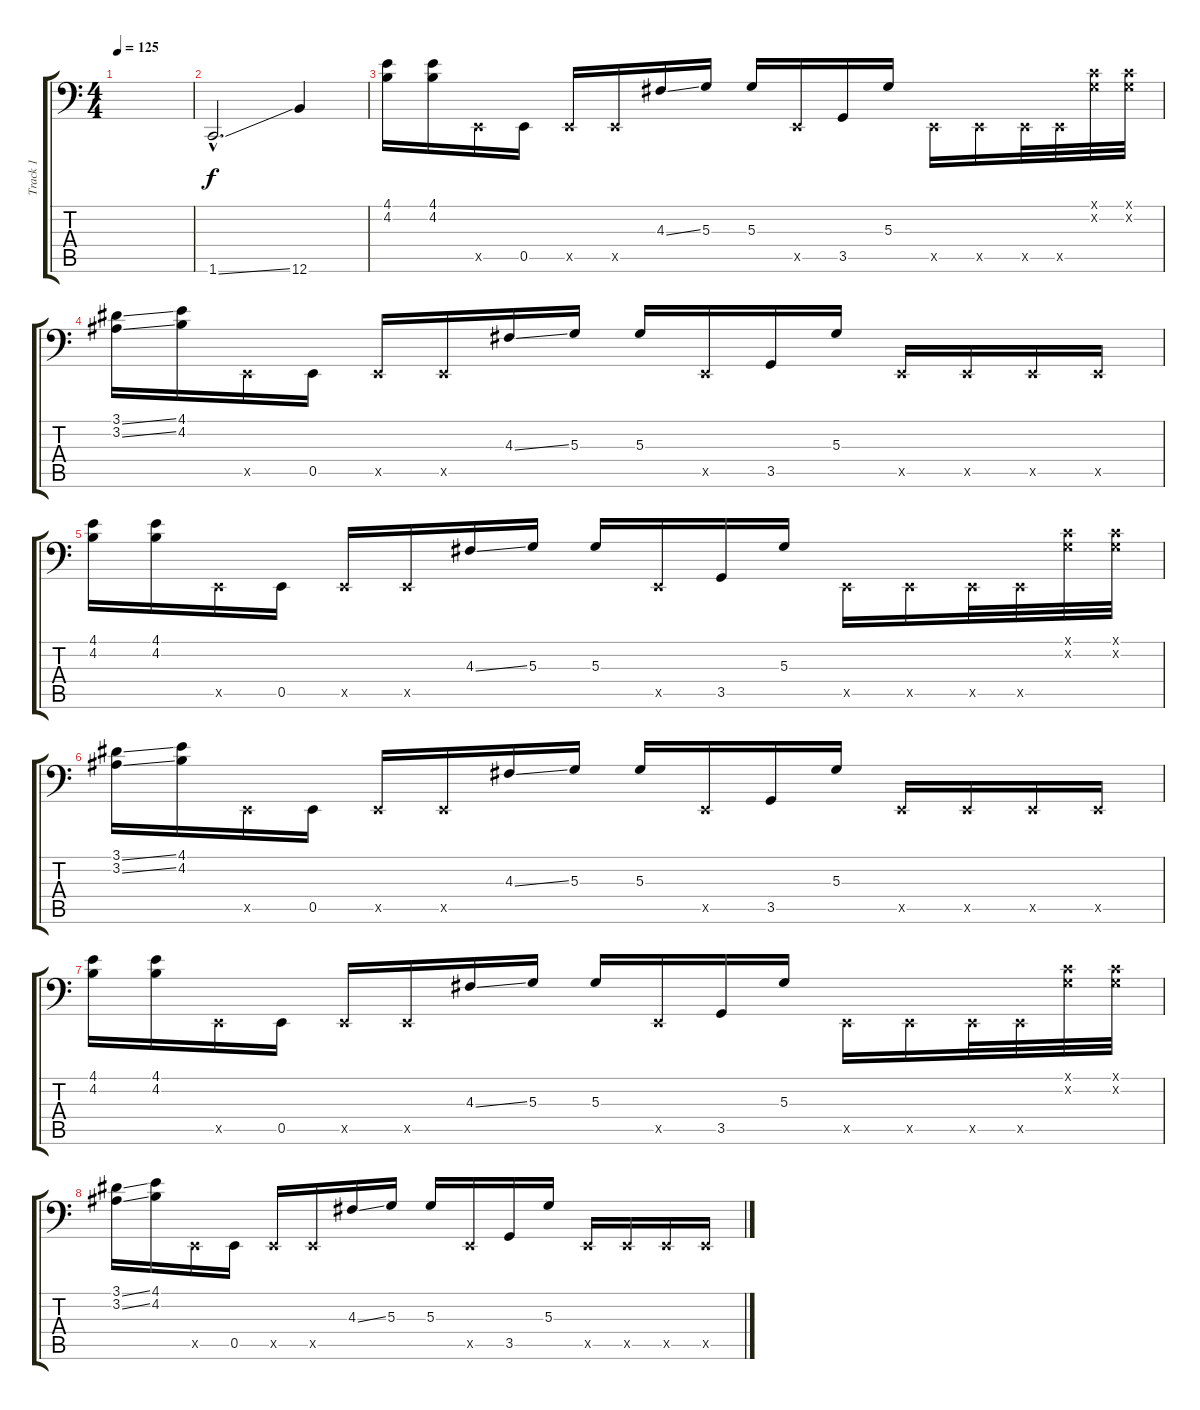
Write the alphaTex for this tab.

\track ("Track 1" "Track 1") {instrument slapbass1}
\staff {score tabs}
\tuning (C3 G2 D2 A1 E1 B0) {hide}
\ts (4 4)
\tempo 125
\clef f4
\ks c
|
1.6{ss hac}.2{d} 12.6.4 |
(4.1 4.2).16 (4.1 4.2).16 0.5{x}.16 0.5.16 0.5{x}.16 0.5{x}.16 4.3{ss}.16 5.3.16 5.3.16 0.5{x}.16 3.5.16 5.3.16 0.5{x}.16 0.5{x}.16 0.5{x}.32 0.5{x}.32 (0.1{x} 0.2{x}).32 (0.1{x} 0.2{x}).32 |
(3.1{ss} 3.2{ss}).16 (4.1 4.2).16 0.5{x}.16 0.5.16 0.5{x}.16 0.5{x}.16 4.3{ss}.16 5.3.16 5.3.16 0.5{x}.16 3.5.16 5.3.16 0.5{x}.16 0.5{x}.16 0.5{x}.16 0.5{x}.16 |
(4.1 4.2).16 (4.1 4.2).16 0.5{x}.16 0.5.16 0.5{x}.16 0.5{x}.16 4.3{ss}.16 5.3.16 5.3.16 0.5{x}.16 3.5.16 5.3.16 0.5{x}.16 0.5{x}.16 0.5{x}.32 0.5{x}.32 (0.1{x} 0.2{x}).32 (0.1{x} 0.2{x}).32 |
(3.1{ss} 3.2{ss}).16 (4.1 4.2).16 0.5{x}.16 0.5.16 0.5{x}.16 0.5{x}.16 4.3{ss}.16 5.3.16 5.3.16 0.5{x}.16 3.5.16 5.3.16 0.5{x}.16 0.5{x}.16 0.5{x}.16 0.5{x}.16 |
(4.1 4.2).16 (4.1 4.2).16 0.5{x}.16 0.5.16 0.5{x}.16 0.5{x}.16 4.3{ss}.16 5.3.16 5.3.16 0.5{x}.16 3.5.16 5.3.16 0.5{x}.16 0.5{x}.16 0.5{x}.32 0.5{x}.32 (0.1{x} 0.2{x}).32 (0.1{x} 0.2{x}).32 |
(3.1{ss} 3.2{ss}).16 (4.1 4.2).16 0.5{x}.16 0.5.16 0.5{x}.16 0.5{x}.16 4.3{ss}.16 5.3.16 5.3.16 0.5{x}.16 3.5.16 5.3.16 0.5{x}.16 0.5{x}.16 0.5{x}.16 0.5{x}.16
